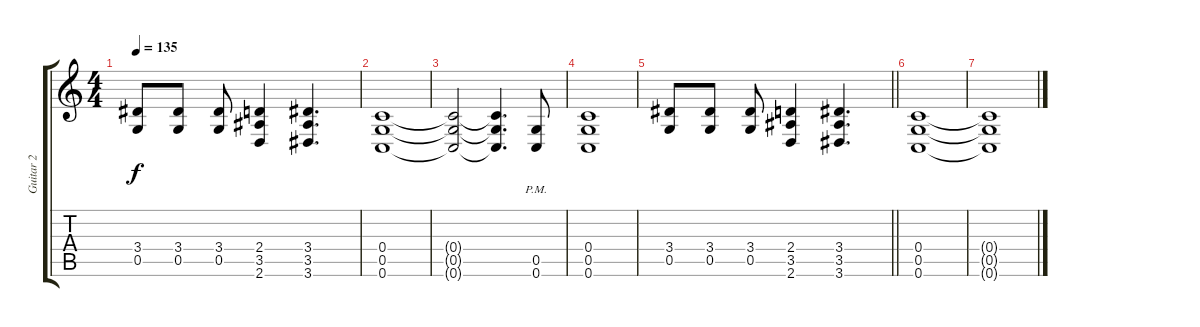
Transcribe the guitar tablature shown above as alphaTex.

\track ("Guitar 2" "Guitar 2") {instrument overdrivenguitar}
\staff {score tabs}
\tuning (D4 A3 F3 C3 G2 C2) {hide}
\ts (4 4)
\tempo 135
\clef g2
\ks c
(3.4 0.5).8{dy f} (3.4 0.5).8 (3.4 0.5).8 (2.4 3.5 2.6).4 (3.4 3.5 3.6).4{d} |
(0.4 0.5 0.6).1 |
(0.4{t} 0.5{t} 0.6{t}).2 (0.4{t} 0.5{t} 0.6{t}).4{d} (0.5{pm} 0.6{pm}).8 |
(0.4 0.5 0.6).1 |
\barLineRight lightlight
(3.4 0.5).8 (3.4 0.5).8 (3.4 0.5).8 (2.4 3.5 2.6).4 (3.4 3.5 3.6).4{d} |
(0.4 0.5 0.6).1 |
(0.4{t} 0.5{t} 0.6{t}).1
